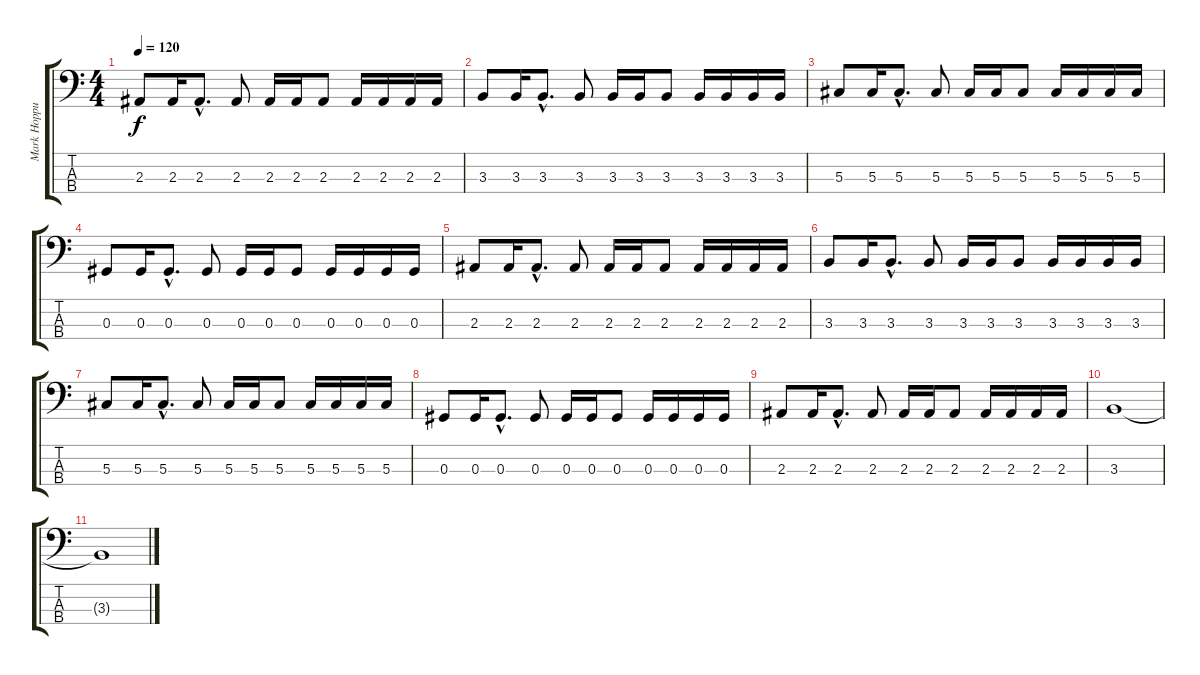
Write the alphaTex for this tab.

\track ("Mark Hoppus" "Mark Hoppu") {instrument acousticguitarnylon}
\staff {score tabs}
\tuning (Gb2 Db2 Ab1 Eb1) {hide}
\ts (4 4)
\tempo 120
\clef f4
\ks c
2.3.8{dy f} 2.3.16 2.3{hac}.8{d} 2.3.8 2.3.16 2.3.16 2.3.8 2.3.16 2.3.16 2.3.16 2.3.16 |
3.3.8 3.3.16 3.3{hac}.8{d} 3.3.8 3.3.16 3.3.16 3.3.8 3.3.16 3.3.16 3.3.16 3.3.16 |
5.3.8 5.3.16 5.3{hac}.8{d} 5.3.8 5.3.16 5.3.16 5.3.8 5.3.16 5.3.16 5.3.16 5.3.16 |
0.3.8 0.3.16 0.3{hac}.8{d} 0.3.8 0.3.16 0.3.16 0.3.8 0.3.16 0.3.16 0.3.16 0.3.16 |
2.3.8 2.3.16 2.3{hac}.8{d} 2.3.8 2.3.16 2.3.16 2.3.8 2.3.16 2.3.16 2.3.16 2.3.16 |
3.3.8 3.3.16 3.3{hac}.8{d} 3.3.8 3.3.16 3.3.16 3.3.8 3.3.16 3.3.16 3.3.16 3.3.16 |
5.3.8 5.3.16 5.3{hac}.8{d} 5.3.8 5.3.16 5.3.16 5.3.8 5.3.16 5.3.16 5.3.16 5.3.16 |
0.3.8 0.3.16 0.3{hac}.8{d} 0.3.8 0.3.16 0.3.16 0.3.8 0.3.16 0.3.16 0.3.16 0.3.16 |
2.3.8 2.3.16 2.3{hac}.8{d} 2.3.8 2.3.16 2.3.16 2.3.8 2.3.16 2.3.16 2.3.16 2.3.16 |
3.3.1 |
3.3{t}.1
